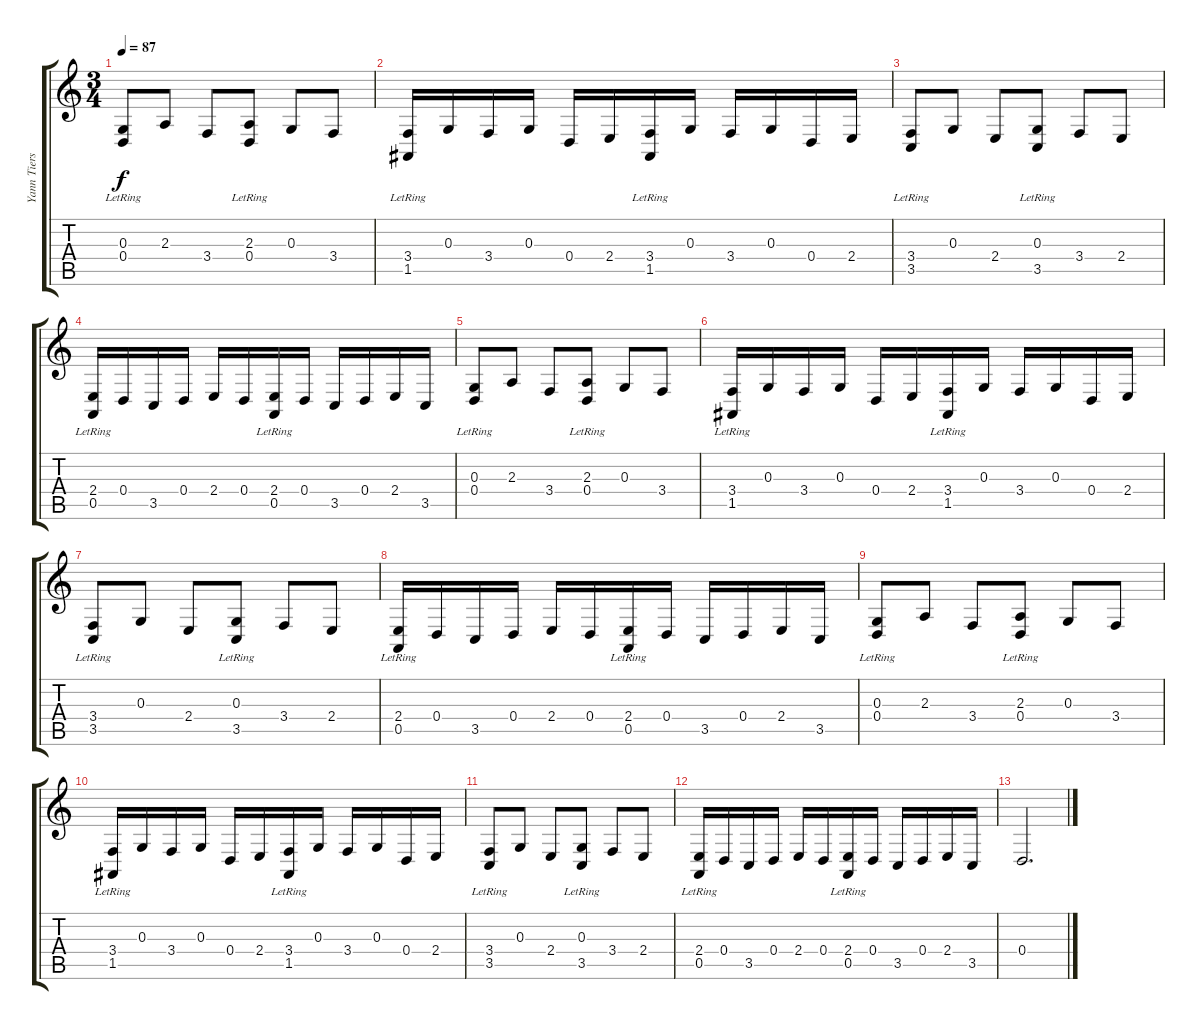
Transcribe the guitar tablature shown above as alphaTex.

\track ("Yann Tiersen" "Yann Tiers") {instrument harpsichord}
\staff {score tabs}
\tuning (E4 B3 G3 D3 A2 E2) {hide}
\ts (3 4)
\tempo 87
\clef g2
\ks c
(0.3 0.4{lr}).8{dy f} 2.3.8 3.4.8 (2.3 0.4{lr}).8 0.3.8 3.4.8 |
(3.4 1.5{lr}).16 0.3.16 3.4.16 0.3.16 0.4.16 2.4.16 (3.4 1.5{lr}).16 0.3.16 3.4.16 0.3.16 0.4.16 2.4.16 |
(3.4 3.5{lr}).8 0.3.8 2.4.8 (0.3 3.5{lr}).8 3.4.8 2.4.8 |
(2.4 0.5{lr}).16 0.4.16 3.5.16 0.4.16 2.4.16 0.4.16 (2.4 0.5{lr}).16 0.4.16 3.5.16 0.4.16 2.4.16 3.5.16 |
(0.3 0.4{lr}).8 2.3.8 3.4.8 (2.3 0.4{lr}).8 0.3.8 3.4.8 |
(3.4 1.5{lr}).16 0.3.16 3.4.16 0.3.16 0.4.16 2.4.16 (3.4 1.5{lr}).16 0.3.16 3.4.16 0.3.16 0.4.16 2.4.16 |
(3.4 3.5{lr}).8 0.3.8 2.4.8 (0.3 3.5{lr}).8 3.4.8 2.4.8 |
(2.4 0.5{lr}).16 0.4.16 3.5.16 0.4.16 2.4.16 0.4.16 (2.4 0.5{lr}).16 0.4.16 3.5.16 0.4.16 2.4.16 3.5.16 |
(0.3 0.4{lr}).8 2.3.8 3.4.8 (2.3 0.4{lr}).8 0.3.8 3.4.8 |
(3.4 1.5{lr}).16 0.3.16 3.4.16 0.3.16 0.4.16 2.4.16 (3.4 1.5{lr}).16 0.3.16 3.4.16 0.3.16 0.4.16 2.4.16 |
(3.4 3.5{lr}).8 0.3.8 2.4.8 (0.3 3.5{lr}).8 3.4.8 2.4.8 |
(2.4 0.5{lr}).16 0.4.16 3.5.16 0.4.16 2.4.16 0.4.16 (2.4 0.5{lr}).16 0.4.16 3.5.16 0.4.16 2.4.16 3.5.16 |
0.4.2{d}
